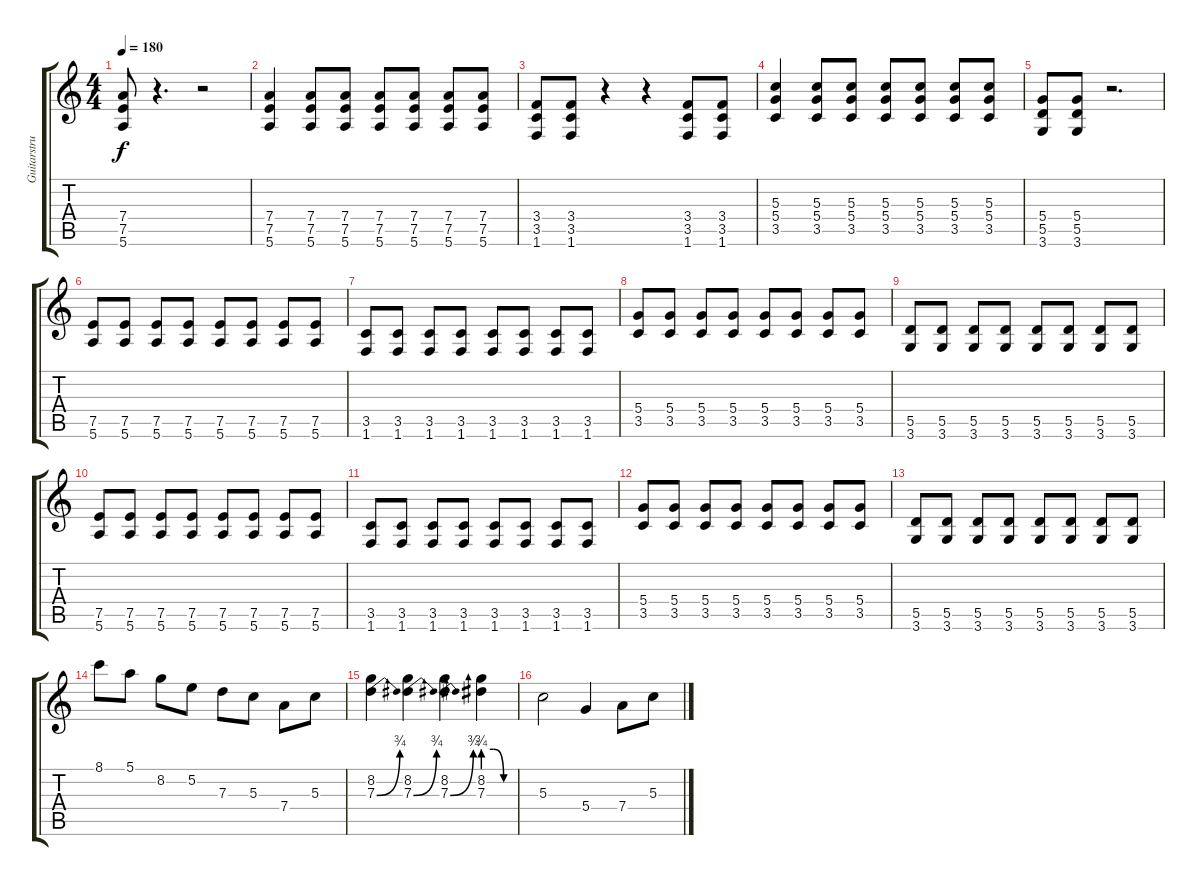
\track ("Guitarstruki" "Guitarstru") {instrument distortionguitar}
\staff {score tabs}
\tuning (E4 B3 G3 D3 A2 E2) {hide}
\ts (4 4)
\tempo 180
\clef g2
\ks c
(7.4 7.5 5.6).8{dy f} r.4{d} r.2 |
(7.4 7.5 5.6).4 (7.4 7.5 5.6).8 (7.4 7.5 5.6).8 (7.4 7.5 5.6).8 (7.4 7.5 5.6).8 (7.4 7.5 5.6).8 (7.4 7.5 5.6).8 |
(3.4 3.5 1.6).8 (3.4 3.5 1.6).8 r.4 r.4 (3.4 3.5 1.6).8 (3.4 3.5 1.6).8 |
(5.3 5.4 3.5).4 (5.3 5.4 3.5).8 (5.3 5.4 3.5).8 (5.3 5.4 3.5).8 (5.3 5.4 3.5).8 (5.3 5.4 3.5).8 (5.3 5.4 3.5).8 |
(5.4 5.5 3.6).8 (5.4 5.5 3.6).8 r.2{d} |
(7.5 5.6).8 (7.5 5.6).8 (7.5 5.6).8 (7.5 5.6).8 (7.5 5.6).8 (7.5 5.6).8 (7.5 5.6).8 (7.5 5.6).8 |
(3.5 1.6).8 (3.5 1.6).8 (3.5 1.6).8 (3.5 1.6).8 (3.5 1.6).8 (3.5 1.6).8 (3.5 1.6).8 (3.5 1.6).8 |
(5.4 3.5).8 (5.4 3.5).8 (5.4 3.5).8 (5.4 3.5).8 (5.4 3.5).8 (5.4 3.5).8 (5.4 3.5).8 (5.4 3.5).8 |
(5.5 3.6).8 (5.5 3.6).8 (5.5 3.6).8 (5.5 3.6).8 (5.5 3.6).8 (5.5 3.6).8 (5.5 3.6).8 (5.5 3.6).8 |
(7.5 5.6).8 (7.5 5.6).8 (7.5 5.6).8 (7.5 5.6).8 (7.5 5.6).8 (7.5 5.6).8 (7.5 5.6).8 (7.5 5.6).8 |
(3.5 1.6).8 (3.5 1.6).8 (3.5 1.6).8 (3.5 1.6).8 (3.5 1.6).8 (3.5 1.6).8 (3.5 1.6).8 (3.5 1.6).8 |
(5.4 3.5).8 (5.4 3.5).8 (5.4 3.5).8 (5.4 3.5).8 (5.4 3.5).8 (5.4 3.5).8 (5.4 3.5).8 (5.4 3.5).8 |
(5.5 3.6).8 (5.5 3.6).8 (5.5 3.6).8 (5.5 3.6).8 (5.5 3.6).8 (5.5 3.6).8 (5.5 3.6).8 (5.5 3.6).8 |
8.1.8 5.1.8 8.2.8 5.2.8 7.3.8 5.3.8 7.4.8 5.3.8 |
(8.2 7.3{be (bend 0 0 60 3)}).4 (8.2 7.3{be (bend 0 0 60 3)}).4 (8.2 7.3{be (bend 0 0 60 3)}).4 (8.2 7.3{be (custom 0 3 20 3 40 0 60 0)}).4 |
5.3.2 5.4.4 7.4.8 5.3.8
